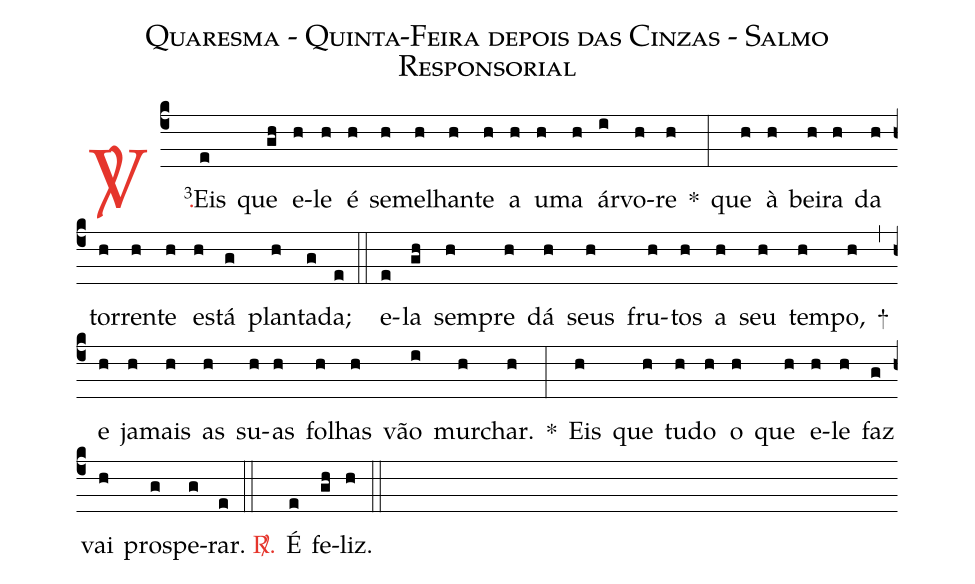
name: Quaresma - Quinta-Feira depois das Cinzas - Salmo Responsorial;
%%
(c4)

<c><sp>V/</sp>.</c>() <v>\VSup{3}</v>Eis(e) que(gh) e(h)le(h) é(h) se(h)me(h)lhan(h)te(h) a(h) u(h)ma(h) ár(i)vo(h)re(h) *(:)
que(h) à(h) bei(h)ra(h) da(h) tor(h)ren(h)te(h) es(h)tá(g) plan(h)ta(g)da;(e)

(::)

e(e)la(gh) sem(h)pre(h) dá(h) seus(h) fru(h)tos(h) a(h) seu(h) tem(h)po,(h) +(,)
e(h) ja(h)mais(h) as(h) su(h)as(h) fo(h)lhas(h) vão(i) mur(h)char.(h) *(:)
Eis(h) que(h) tu(h)do(h) o(h) que(h) e(h)le(h) faz(g) vai(h) pros(g)pe(g)rar.(e)

(::)

<c><sp>R/</sp>.</c>() É(e) fe(gh)liz.(h)

(::)
